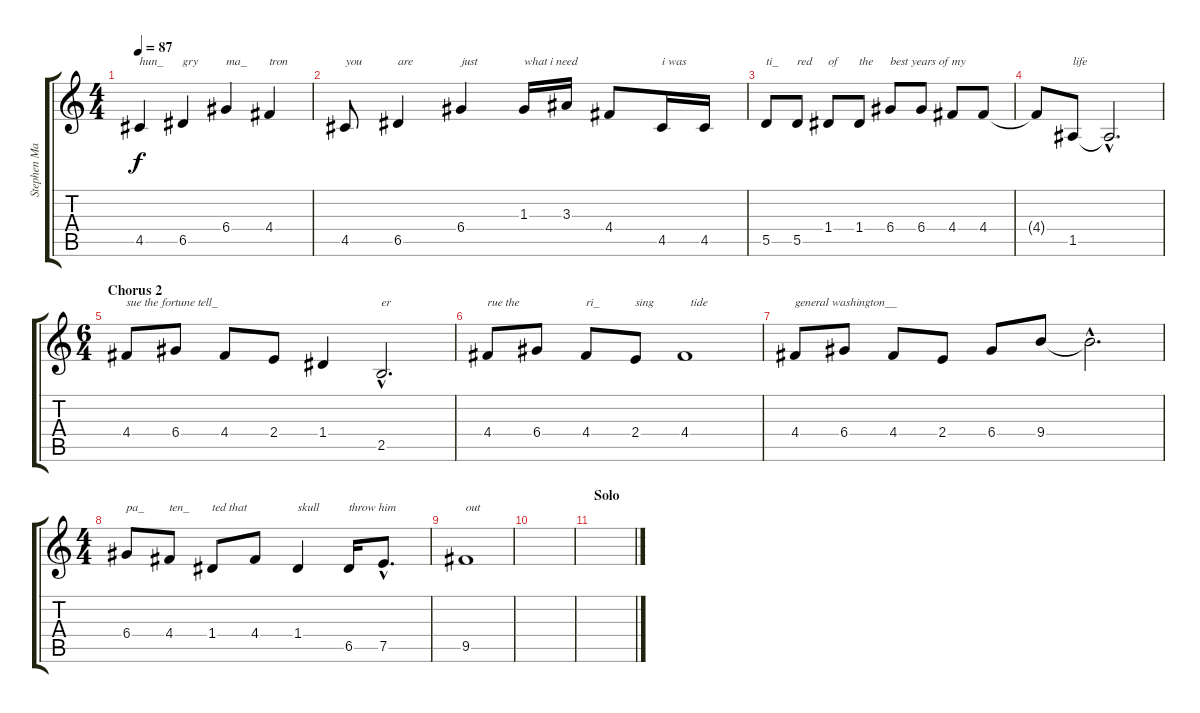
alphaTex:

\track ("Stephen Malkmus" "Stephen Ma") {instrument synthbass1}
\staff {score tabs}
\tuning (E4 B3 G3 D3 A2 E2) {hide}
\ts (4 4)
\tempo 87
\clef g2
\ks c
4.5.4{txt "hun_" dy f} 6.5.4{txt "gry"} 6.4.4{txt "ma_"} 4.4.4{txt "tron"} |
4.5.8{txt "you"} 6.5.4{txt "are"} 6.4.4{txt "just"} 1.3.16{txt "what i need"} 3.3.16 4.4.8 4.5.16{txt "i was"} 4.5.16 |
5.5.8{txt "ti_"} 5.5.8{txt "red"} 1.4.8{txt "of"} 1.4.8{txt "the"} 6.4.8{txt "best years of my"} 6.4.8 4.4.8 4.4.8 |
4.4{t}.8 1.5.8{txt "life"} 1.5{hac t}.2{d} |
\ts (6 4)
\section ("" "Chorus 2")
4.4.8{txt "sue the fortune tell_"} 6.4.8 4.4.8 2.4.8 1.4.4 2.5{hac}.2{d txt "er"} |
4.4.8{txt "rue the "} 6.4.8 4.4.8{txt "ri_"} 2.4.8{txt "sing"} 4.4.1{txt "  tide"} |
4.4.8{txt "general washington__"} 6.4.8 4.4.8 2.4.8 6.4.8 9.4.8 9.4{hac t}.2{d} |
\ts (4 4)
6.4.8{txt "pa_"} 4.4.8{txt "ten_"} 1.4.8{txt "ted that"} 4.4.8 1.4.4{txt "skull"} 6.5.16{txt "throw him"} 7.5{hac}.8{d} |
9.5.1{txt "out"} |
|
\section ("" "Solo")
